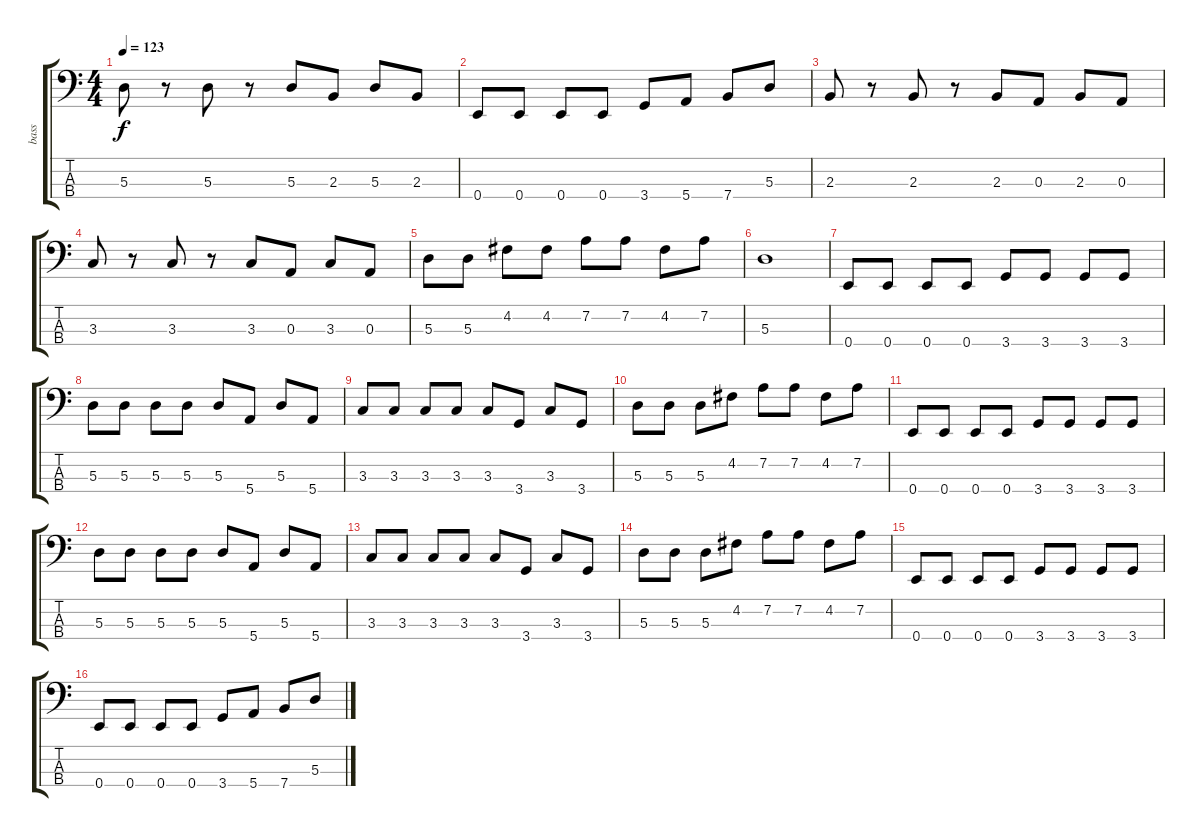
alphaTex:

\track ("bass" "bass") {instrument electricbassfinger}
\staff {score tabs}
\tuning (G2 D2 A1 E1) {hide}
\ts (4 4)
\tempo 123
\clef f4
\ks c
5.3.8{dy f} r.8 5.3.8 r.8 5.3.8 2.3.8 5.3.8 2.3.8 |
0.4.8 0.4.8 0.4.8 0.4.8 3.4.8 5.4.8 7.4.8 5.3.8 |
2.3.8 r.8 2.3.8 r.8 2.3.8 0.3.8 2.3.8 0.3.8 |
3.3.8 r.8 3.3.8 r.8 3.3.8 0.3.8 3.3.8 0.3.8 |
5.3.8 5.3.8 4.2.8 4.2.8 7.2.8 7.2.8 4.2.8 7.2.8 |
5.3.1 |
0.4.8 0.4.8 0.4.8 0.4.8 3.4.8 3.4.8 3.4.8 3.4.8 |
5.3.8 5.3.8 5.3.8 5.3.8 5.3.8 5.4.8 5.3.8 5.4.8 |
3.3.8 3.3.8 3.3.8 3.3.8 3.3.8 3.4.8 3.3.8 3.4.8 |
5.3.8 5.3.8 5.3.8 4.2.8 7.2.8 7.2.8 4.2.8 7.2.8 |
0.4.8 0.4.8 0.4.8 0.4.8 3.4.8 3.4.8 3.4.8 3.4.8 |
5.3.8 5.3.8 5.3.8 5.3.8 5.3.8 5.4.8 5.3.8 5.4.8 |
3.3.8 3.3.8 3.3.8 3.3.8 3.3.8 3.4.8 3.3.8 3.4.8 |
5.3.8 5.3.8 5.3.8 4.2.8 7.2.8 7.2.8 4.2.8 7.2.8 |
0.4.8 0.4.8 0.4.8 0.4.8 3.4.8 3.4.8 3.4.8 3.4.8 |
0.4.8 0.4.8 0.4.8 0.4.8 3.4.8 5.4.8 7.4.8 5.3.8
